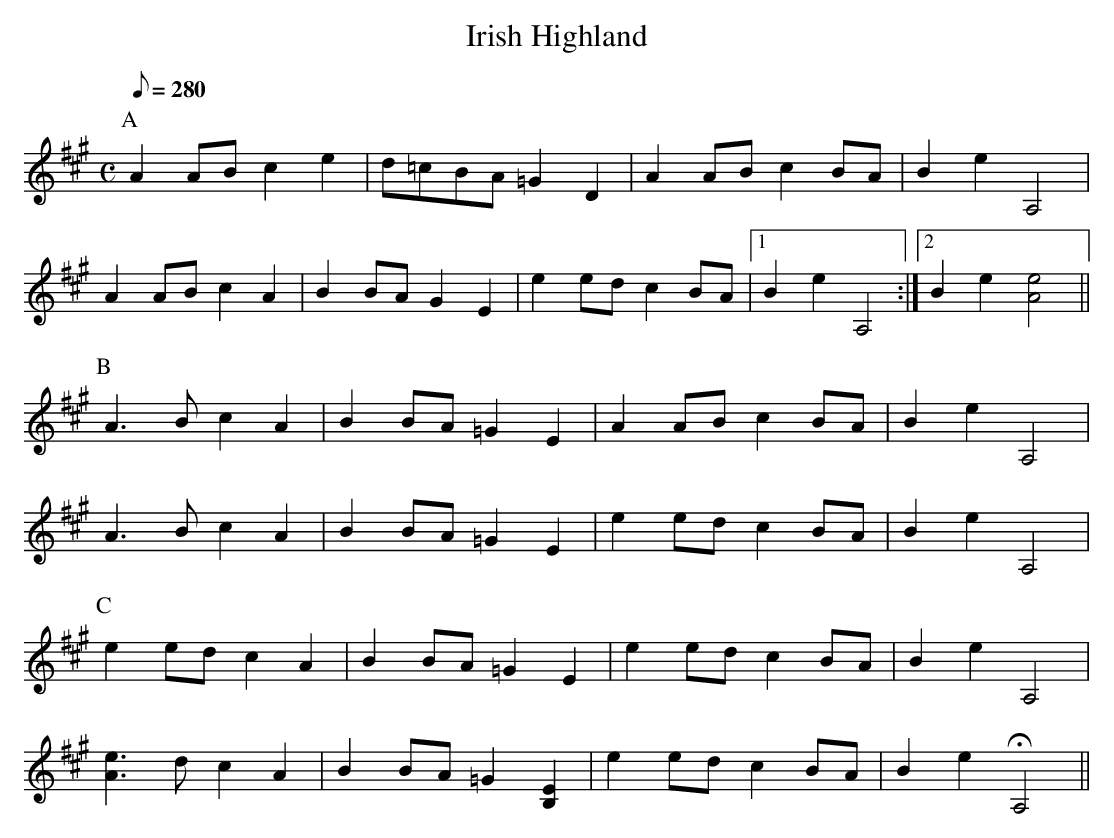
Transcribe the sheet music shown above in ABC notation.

X:1
T:Irish Highland % nf<bb
L:1/8
M:C
Q:280
K:A major
P:A
A2AB c2e2|d=cBA =G2D2|A2AB c2BA|B2e2 A,4|
A2AB c2A2|B2BA = G2E2|e2ed c2BA|1 B2e2 A,4:|\
[2 B2e2 [e4A4]||
P:B
A3B c2A2|B2BA =G2E2|A2AB c2BA|B2e2 A,4|
A3B c2A2|B2BA =G2E2|e2ed c2BA|B2e2 A,4|
P:C
e2ed c2A2|B2BA =G2E2|e2ed c2BA|B2e2 A,4|
[e3A3]d c2A2|B2BA =G2[B,2E2]|e2ed c2BA|B2e2 HA,4||
